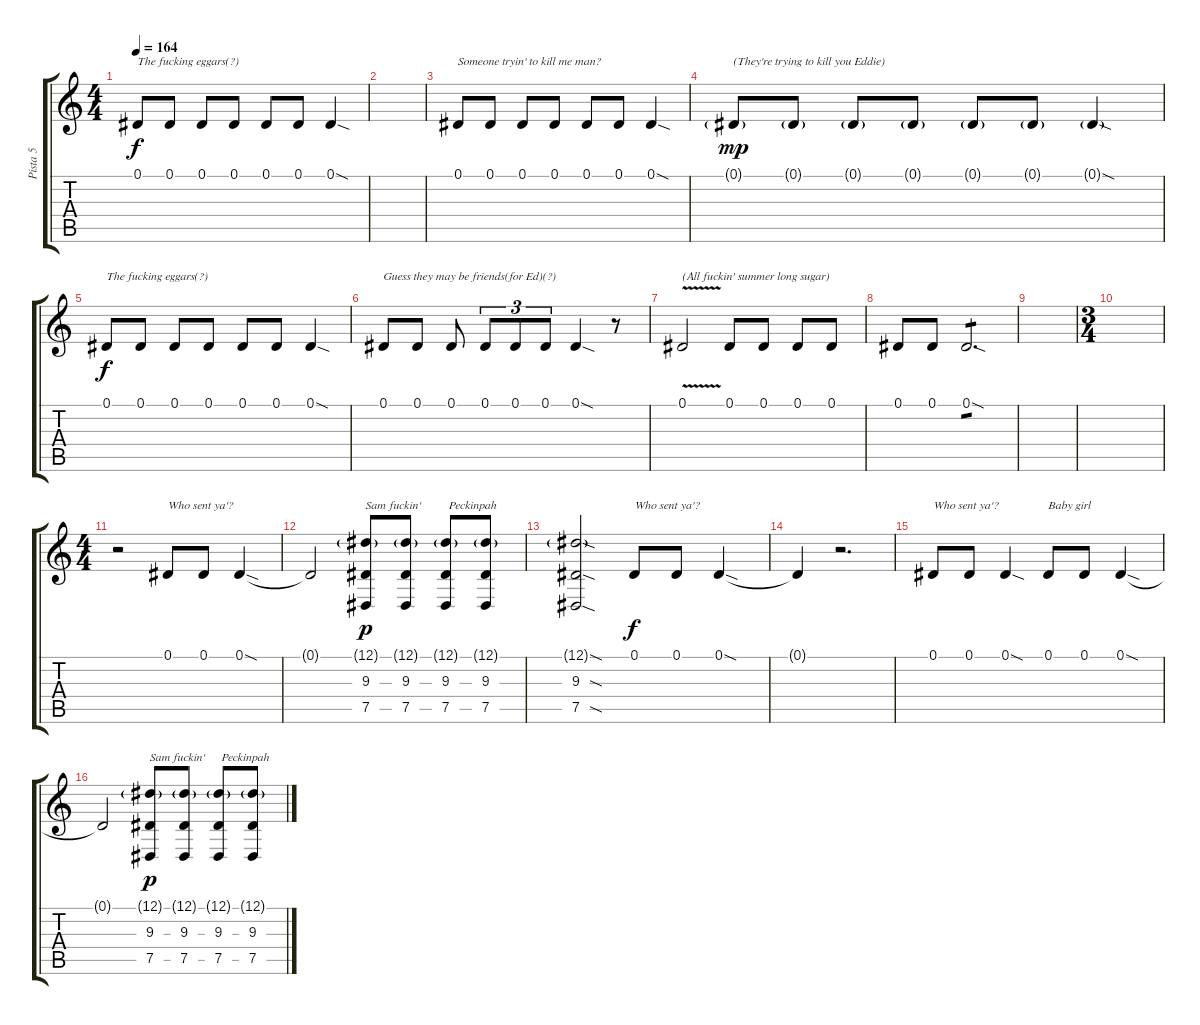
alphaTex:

\track ("Pista 5" "Pista 5") {instrument tenorsax}
\staff {score tabs}
\tuning (Eb4 Bb3 Gb3 Db3 Ab2 Db2) {hide}
\ts (4 4)
\tempo 164
\clef g2
\ks c
0.1.8{txt "The fucking eggars(?)" dy f} 0.1.8 0.1.8 0.1.8 0.1.8 0.1.8 0.1{sod}.4 |
|
0.1.8{txt "Someone tryin' to kill me man?"} 0.1.8 0.1.8 0.1.8 0.1.8 0.1.8 0.1{sod}.4 |
0.1{g}.8{txt "(They're trying to kill you Eddie)" dy mp} 0.1{g}.8 0.1{g}.8 0.1{g}.8 0.1{g}.8 0.1{g}.8 0.1{sod g}.4 |
0.1.8{txt "The fucking eggars(?)" dy f} 0.1.8 0.1.8 0.1.8 0.1.8 0.1.8 0.1{sod}.4 |
0.1.8{txt "Guess they may be friends(for Ed)(?)"} 0.1.8 0.1.8 0.1.8{tu (3 2)} 0.1.8{tu (3 2)} 0.1.8{tu (3 2)} 0.1{sod}.4 r.8 |
0.1{v}.2{txt "(All fuckin' summer long sugar)"} 0.1.8 0.1.8 0.1.8 0.1.8 |
0.1.8 0.1.8 0.1{sod}.2{d tp 1} |
|
\ts (3 4)
|
\ts (4 4)
r.2 0.1.8{txt "Who sent ya'?"} 0.1.8 0.1{sod}.4 |
0.1{t}.2 (12.1{g} 9.3 7.5).8{txt "Sam fuckin'" dy p} (12.1{g} 9.3 7.5).8 (12.1{g} 9.3 7.5).8{txt " Peckinpah"} (12.1{g} 9.3 7.5).8 |
(12.1{sod g} 9.3{sod} 7.5{sod}).2 0.1.8{txt "Who sent ya'?" dy f} 0.1.8 0.1{sod}.4 |
0.1{t}.4 r.2{d} |
0.1.8{txt "Who sent ya'?"} 0.1.8 0.1{sod}.4 0.1.8{txt "Baby girl"} 0.1.8 0.1{sod}.4 |
0.1{t}.2 (12.1{g} 9.3 7.5).8{txt "Sam fuckin'" dy p} (12.1{g} 9.3 7.5).8 (12.1{g} 9.3 7.5).8{txt " Peckinpah"} (12.1{g} 9.3 7.5).8
